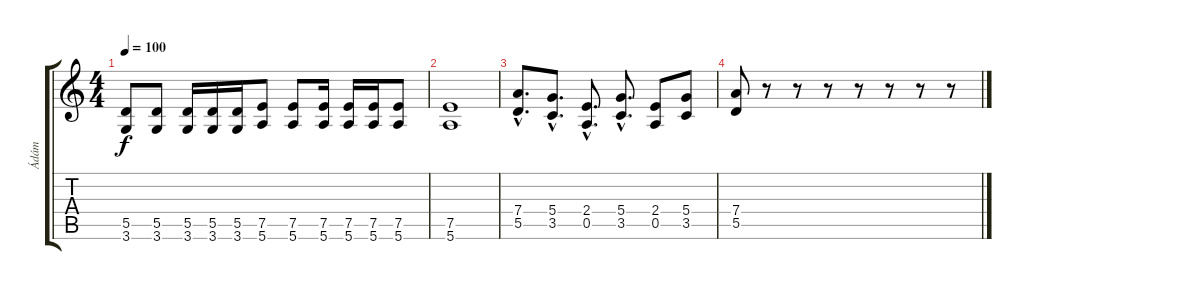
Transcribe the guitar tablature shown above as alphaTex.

\track ("Ádám" "Ádám") {instrument distortionguitar}
\staff {score tabs}
\tuning (E4 B3 G3 D3 A2 E2) {hide}
\ts (4 4)
\tempo 100
\clef g2
\ks c
(5.5 3.6).8{dy f} (5.5 3.6).8 (5.5 3.6).16 (5.5 3.6).16 (5.5 3.6).16 (7.5 5.6).8 (7.5 5.6).8 (7.5 5.6).16 (7.5 5.6).16 (7.5 5.6).16 (7.5 5.6).8 |
(7.5 5.6).1 |
(7.4{hac} 5.5{hac}).8{d} (5.4{hac} 3.5{hac}).8{d} (2.4{hac} 0.5{hac}).8{d} (5.4{hac} 3.5{hac}).8{d} (2.4 0.5).8 (5.4 3.5).8 |
(7.4 5.5).8 r.8 r.8 r.8 r.8 r.8 r.8 r.8
